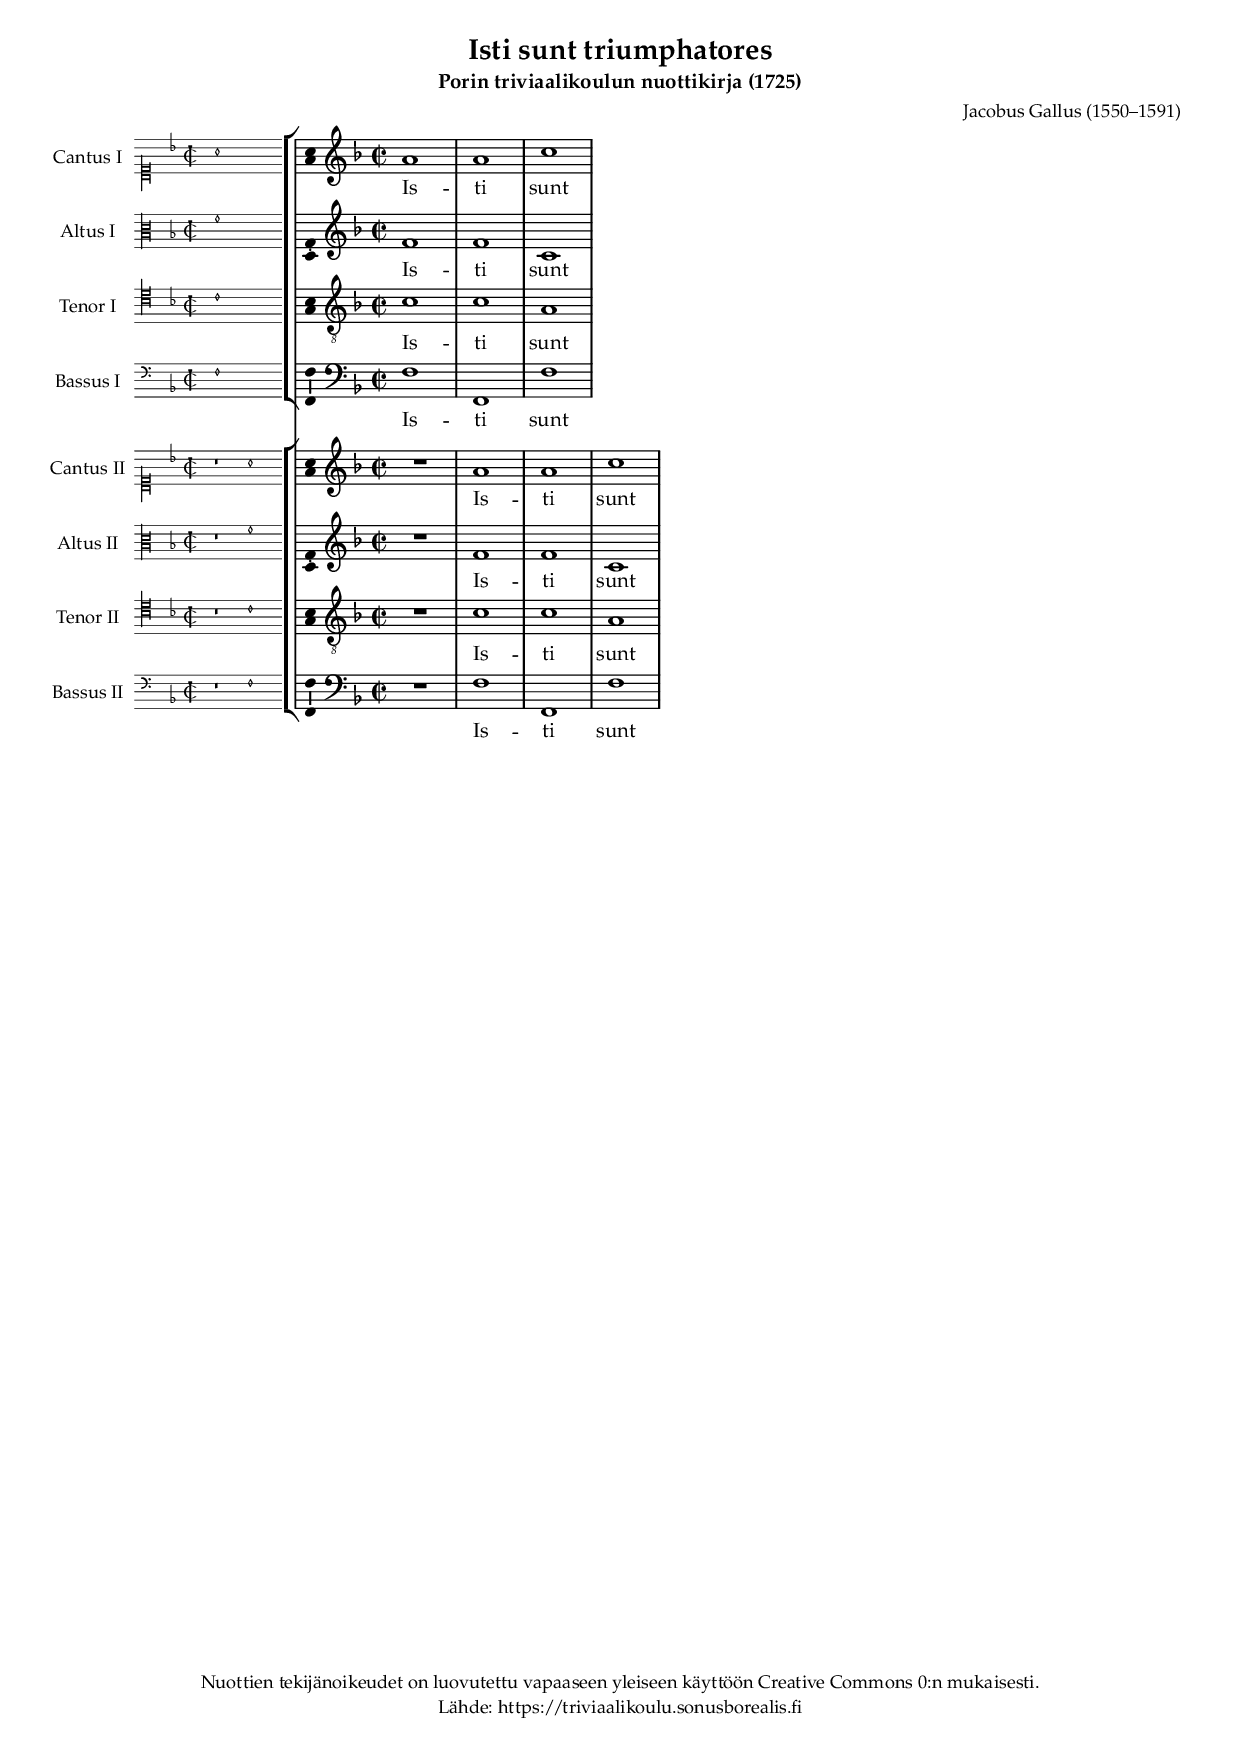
\version "2.19.49"
\include "suomi.ly"


stanzaOneLyricsChoirOne = \lyricmode {
    Is -- ti  sunt
    tri -- um -- pha -- to -- res,
    tri -- um -- pha -- to -- res,
    tri -- um -- pha -- to -- res
    et a -- mi -- ci De -- i,
    et a -- mi -- ci De -- i,

    qui con -- tem -- nen -- tes ius -- sa
    prin -- ci -- pum me -- ru -- e -- runt
    prae -- mi -- a ae -- ter -- na.

    Mo -- do co -- ro -- nan -- tur,
    mo -- do co -- ro -- nan -- tur
    et ac -- ci -- pi -- unt pal -- mam.

    Is -- ti  sunt,
    qui ve -- ne -- runt,
    qui ve -- ne -- runt,
    ex mag -- na tri -- bu -- ti -- o -- ne
    et la -- ve -- runt sto -- las su -- as
    in san -- gui -- ne ag -- ni

    Mo -- do co -- ro -- nan -- tur,
    mo -- do co -- ro -- nan -- tur
    et ac -- ci -- pi -- unt pal -- mam.
}


% First choir

SopranoOneMusic = \relative c'' {
	\set Staff.instrumentName = #"Cantus I"
	\set Staff.shortInstrumentName = "C I"

	\incipit { \clef "mensural-c1" \key f \major \time 2/2 a'1 }

	a1 | a | c |
}

AltoOneMusic = \relative c' {
	\set Staff.instrumentName = #"Altus I"
	\set Staff.shortInstrumentName = "A I"

	\incipit { \clef "mensural-c3" \key f \major \time 2/2 f'1 }

	f1 | f | c |
}

TenoreOneMusic = \relative c' {
	\set Staff.instrumentName = #"Tenor I"
	\set Staff.shortInstrumentName = "T I"

	\incipit { \clef "mensural-c4" \key f \major \time 2/2 c'1 }

	\clef "treble_8"
	c1 | c | a |
}

BassOneMusic = \relative c {
	\set Staff.instrumentName = #"Bassus I"
	\set Staff.shortInstrumentName = "B I"

	\incipit { \clef "mensural-f" \key f \major \time 2/2 f1 }

	\clef bass
	f1 | f, | f' |
}


% Second choir

SopranoTwoMusic = \relative c'' {
	\set Staff.instrumentName = #"Cantus II"
	\set Staff.shortInstrumentName = "C II"

	\incipit {
		\clef "mensural-c1" \key f \major \time 2/2
		r1 a'1
	}

	R1 | a1 | a | c |
}

AltoTwoMusic = \relative c' {
	\set Staff.instrumentName = #"Altus II"
	\set Staff.shortInstrumentName = "A II"

	\incipit {
		\clef "mensural-c3" \key f \major \time 2/2
		r1 f'
	}

	R1 | f | | f | c |

}

TenoreTwoMusic = \relative c' {
	\set Staff.instrumentName = #"Tenor II"
	\set Staff.shortInstrumentName = "T II"

	\incipit {
		\clef "mensural-c4" \key f \major \time 2/2
		r1 c'
	}

	\clef "treble_8"
	R1 | c | c | a |
}


BassTwoMusic = \relative c {
	\set Staff.instrumentName = #"Bassus II"
	\set Staff.shortInstrumentName = "B II"

	\incipit {
		\clef "mensural-f" \key f \major \time 2/2
		r1 f
	}

	\clef bass
	R1 | f | f, | f' |
}


\include "isti-sunt-triumphatores.header.ily"

\paper {
  system-separator-markup = \slashSeparator
}

\score {
<<
  \new StaffGroup = choirOneStaff <<
    \new Staff <<
      \new Voice = "Soprano" {
		\global
        \SopranoOneMusic
      }
     \new Lyrics \lyricsto "Soprano" {
       \stanzaOneLyricsChoirOne
     }
    >>
    \new Staff <<
      \new Voice = "Alto" {
        \global
        \AltoOneMusic
      }
     \new Lyrics \lyricsto "Alto" {
       \stanzaOneLyricsChoirOne
     }
    >>
    \new Staff <<
      \new Voice = "Tenore" {
        \global
        \TenoreOneMusic
      }
      \new Lyrics \lyricsto "Tenore" {
       \stanzaOneLyricsChoirOne
      }
    >>
    \new Staff <<
      \new Voice = "Bass" {
        \global
        \BassOneMusic
      }
      \new Lyrics \lyricsto "Bass" {
       \stanzaOneLyricsChoirOne
      }
    >>
  >>

  \new StaffGroup = choirTwoStaff <<
    \new Staff <<
      \new Voice = "SopranoTwo" {
		\global
        \SopranoTwoMusic
      }
     \new Lyrics \lyricsto "SopranoTwo" {
       \stanzaOneLyricsChoirOne
     }
    >>
    \new Staff <<
      \new Voice = "AltoTwo" {
        \global
        \AltoTwoMusic
      }
     \new Lyrics \lyricsto "AltoTwo" {
       \stanzaOneLyricsChoirOne
     }
    >>
    \new Staff <<
      \new Voice = "TenoreTwo" {
        \global
        \TenoreTwoMusic
      }
      \new Lyrics \lyricsto "TenoreTwo" {
       \stanzaOneLyricsChoirOne
      }
    >>
    \new Staff <<
      \new Voice = "BassTwo" {
        \global
        \BassTwoMusic
      }
      \new Lyrics \lyricsto "BassTwo" {
       \stanzaOneLyricsChoirOne
      }
    >>
  >>
>>

  \midi {
    \tempo 4 = 160
  }
  \layout {
    \context {
      \Staff
      \consists "Ambitus_engraver"
    }
    indent = 4\cm
    incipit-width = 2.5\cm
    \context {
     \Score
     \override VerticalAxisGroup.remove-first = ##t
    }
  }
}
